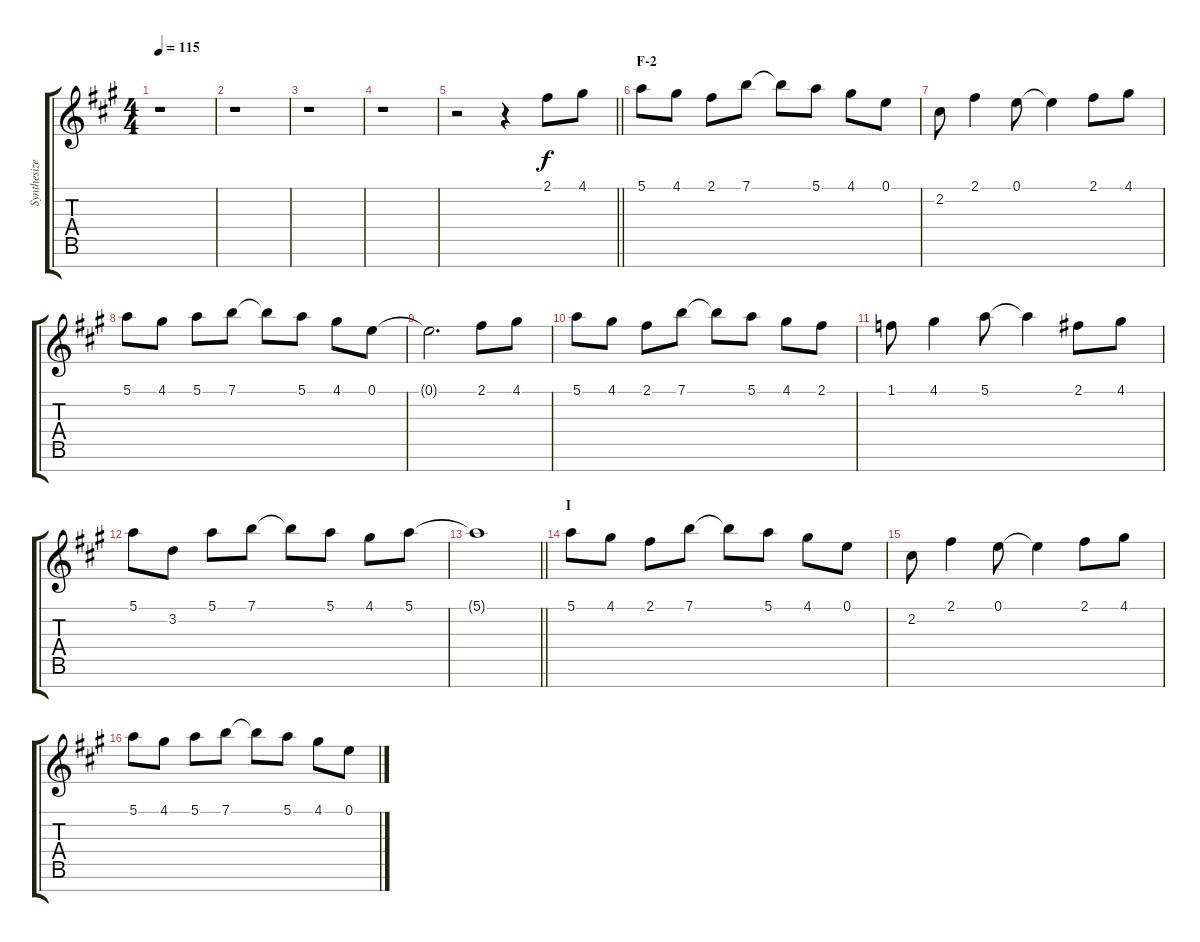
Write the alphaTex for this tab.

\track ("Synthesizer" "Synthesize") {instrument fx5brightness}
\staff {score tabs}
\tuning (E5 B4 G4 D4 A3 E3 B2) {hide}
\ts (4 4)
\tempo 115
\clef g2
\ks a
r.1{dy f} |
r.1 |
r.1 |
r.1 |
\barLineRight lightlight
r.2 r.4 2.1.8 4.1.8 |
\section ("" "F-2")
5.1.8 4.1.8 2.1.8 7.1.8 7.1{t}.8 5.1.8 4.1.8 0.1.8 |
2.2.8 2.1.4 0.1.8 0.1{t}.4 2.1.8 4.1.8 |
5.1.8 4.1.8 5.1.8 7.1.8 7.1{t}.8 5.1.8 4.1.8 0.1.8 |
0.1{t}.2{d} 2.1.8 4.1.8 |
5.1.8 4.1.8 2.1.8 7.1.8 7.1{t}.8 5.1.8 4.1.8 2.1.8 |
1.1.8 4.1.4 5.1.8 5.1{t}.4 2.1.8 4.1.8 |
5.1.8 3.2.8 5.1.8 7.1.8 7.1{t}.8 5.1.8 4.1.8 5.1.8 |
\barLineRight lightlight
5.1{t}.1 |
\section ("" "I")
5.1.8 4.1.8 2.1.8 7.1.8 7.1{t}.8 5.1.8 4.1.8 0.1.8 |
2.2.8 2.1.4 0.1.8 0.1{t}.4 2.1.8 4.1.8 |
5.1.8 4.1.8 5.1.8 7.1.8 7.1{t}.8 5.1.8 4.1.8 0.1.8
